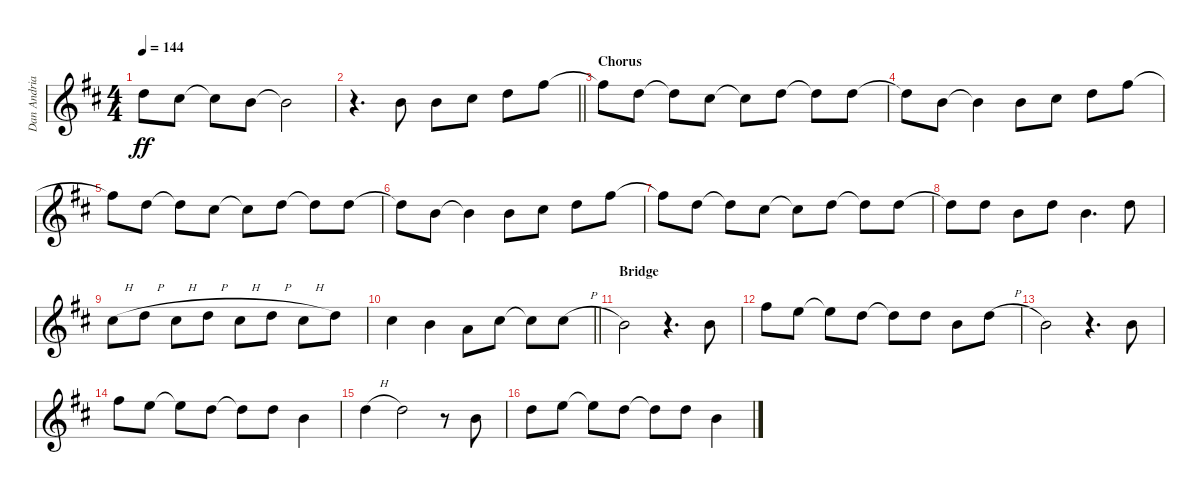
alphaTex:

\track ("Dan Andriano - Vocals" "Dan Andria") {instrument overdrivenguitar}
\staff {score}
\tuning (E4 B3 G3 D3 A2 E2) {hide}
\ts (4 4)
\tempo 144
\clef g2
\ks d
7.3.8{dy ff} 2.2.8 2.2{t}.8 0.2.8 0.2{t}.2 |
\barLineRight lightlight
r.4{d} 0.2.8 0.2.8 2.2.8 3.2.8 2.1.8 |
\section ("" "Chorus")
2.1{t}.8 3.2.8 3.2{t}.8 2.2.8 2.2{t}.8 3.2.8 3.2{t}.8 3.2.8 |
3.2{t}.8 0.2.8 0.2{t}.4 0.2.8 2.2.8 3.2.8 2.1.8 |
2.1{t}.8 3.2.8 3.2{t}.8 2.2.8 2.2{t}.8 3.2.8 3.2{t}.8 3.2.8 |
3.2{t}.8 0.2.8 0.2{t}.4 0.2.8 2.2.8 3.2.8 2.1.8 |
2.1{t}.8 3.2.8 3.2{t}.8 2.2.8 2.2{t}.8 3.2.8 3.2{t}.8 3.2.8 |
3.2{t}.8 3.2.8 4.3.8 3.2.8 0.2.4{d} 3.2.8 |
2.2{h}.8 3.2{h}.8 2.2{h}.8 3.2{h}.8 2.2{h}.8 3.2{h}.8 2.2{h}.8 3.2.8 |
\barLineRight lightlight
2.2.4 0.2.4 2.3.8 2.2.8 2.2{t}.8 6.3{h}.8 |
\section ("" "Bridge")
4.3.2 r.4{d} 0.2.8 |
2.1.8 0.1.8 0.1{t}.8 3.2.8 3.2{t}.8 3.2.8 0.2.8 3.2{h}.8 |
0.2.2 r.4{d} 0.2.8 |
2.1.8 0.1.8 0.1{t}.8 3.2.8 3.2{t}.8 3.2.8 0.2.4 |
3.2{h}.4 3.2.2 r.8 0.2.8 |
3.2.8 0.1.8 0.1{t}.8 3.2.8 3.2{t}.8 3.2.8 0.2.4
